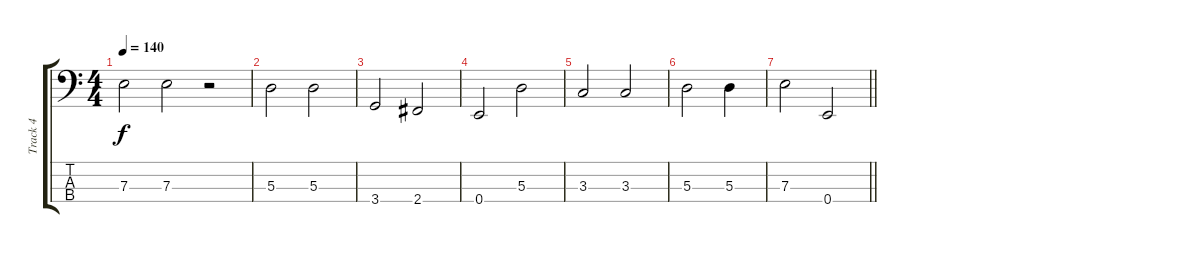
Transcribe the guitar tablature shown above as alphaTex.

\track ("Track 4" "Track 4") {instrument electricbassfinger}
\staff {score tabs}
\tuning (G2 D2 A1 E1) {hide}
\ts (4 4)
\tempo 140
\clef f4
\ks c
7.3.2{dy f} 7.3.2 r.2 |
5.3.2 5.3.2 |
3.4.2 2.4.2 |
0.4.2 5.3.2 |
3.3.2 3.3.2 |
5.3.2 5.3.4 |
\barLineRight lightlight
7.3.2 0.4.2
